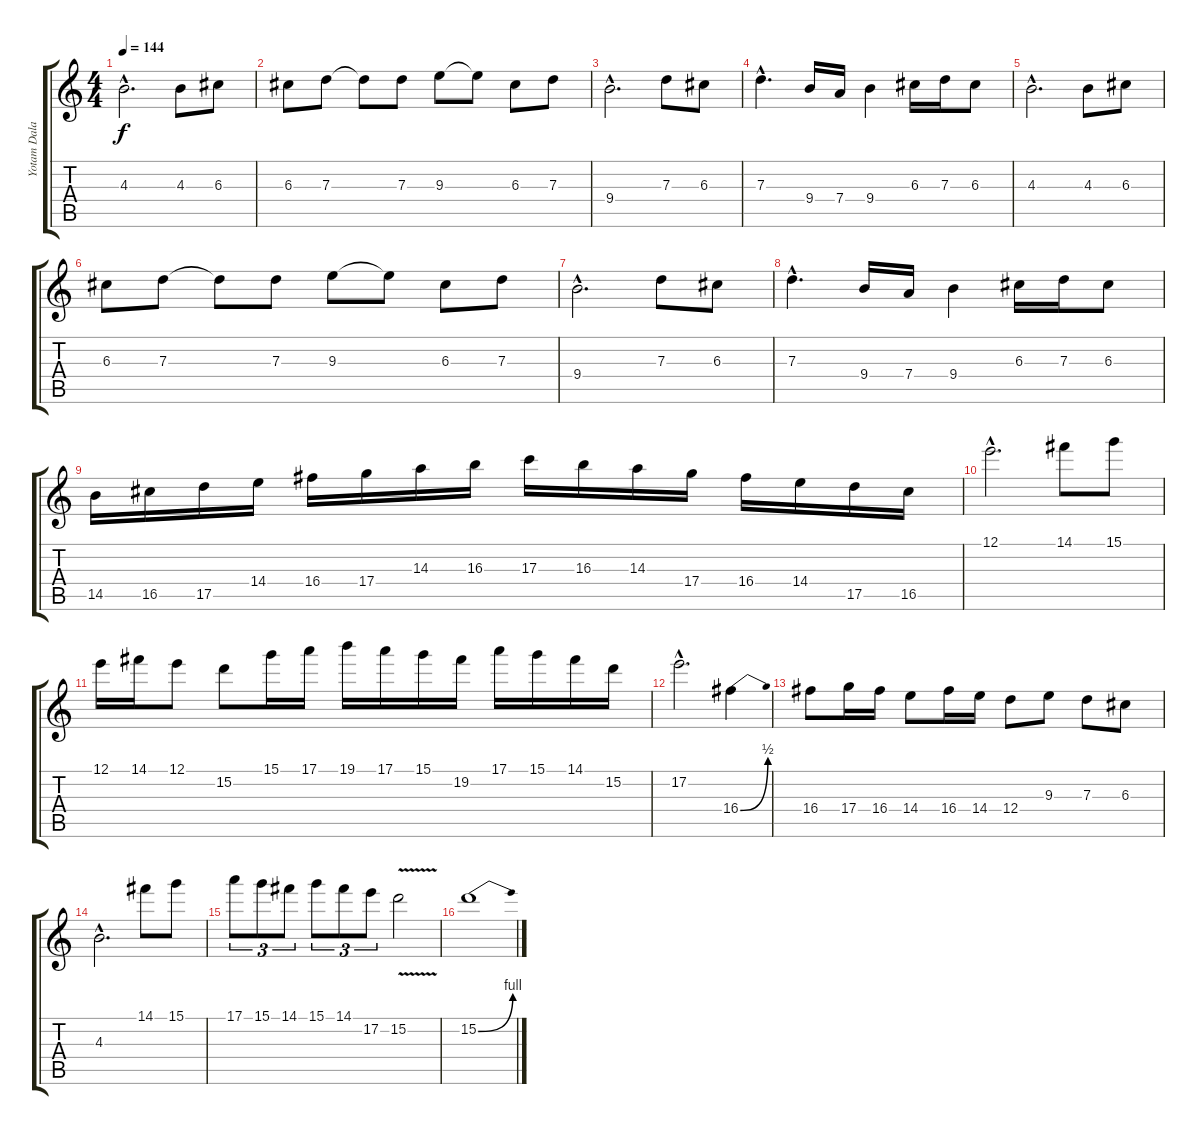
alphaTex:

\track ("Yotam Dalal" "Yotam Dala") {instrument overdrivenguitar}
\staff {score tabs}
\tuning (E4 B3 G3 D3 A2 E2) {hide}
\ts (4 4)
\tempo 144
\clef g2
\ks c
4.3{hac}.2{d dy f} 4.3.8 6.3.8 |
6.3.8 7.3.8 7.3{t}.8 7.3.8 9.3.8 9.3{t}.8 6.3.8 7.3.8 |
9.4{hac}.2{d} 7.3.8 6.3.8 |
7.3{hac}.4{d} 9.4.16 7.4.16 9.4.4 6.3.16 7.3.16 6.3.8 |
4.3{hac}.2{d} 4.3.8 6.3.8 |
6.3.8 7.3.8 7.3{t}.8 7.3.8 9.3.8 9.3{t}.8 6.3.8 7.3.8 |
9.4{hac}.2{d} 7.3.8 6.3.8 |
7.3{hac}.4{d} 9.4.16 7.4.16 9.4.4 6.3.16 7.3.16 6.3.8 |
14.5.16 16.5.16 17.5.16 14.4.16 16.4.16 17.4.16 14.3.16 16.3.16 17.3.16 16.3.16 14.3.16 17.4.16 16.4.16 14.4.16 17.5.16 16.5.16 |
12.1{hac}.2{d} 14.1.8 15.1.8 |
12.1.16 14.1.16 12.1.8 15.2.8 15.1.16 17.1.16 19.1.16 17.1.16 15.1.16 19.2.16 17.1.16 15.1.16 14.1.16 15.2.16 |
17.2{hac}.2{d} 16.4{be (bend 0 0 60 2)}.4 |
16.4.8 17.4.16 16.4.16 14.4.8 16.4.16 14.4.16 12.4.8 9.3.8 7.3.8 6.3.8 |
4.3{hac}.2{d} 14.1.8 15.1.8 |
17.1.8{tu (3 2)} 15.1.8{tu (3 2)} 14.1.8{tu (3 2)} 15.1.8{tu (3 2)} 14.1.8{tu (3 2)} 17.2.8{tu (3 2)} 15.2{v}.2 |
15.2{be (bend 0 0 60 4)}.1
